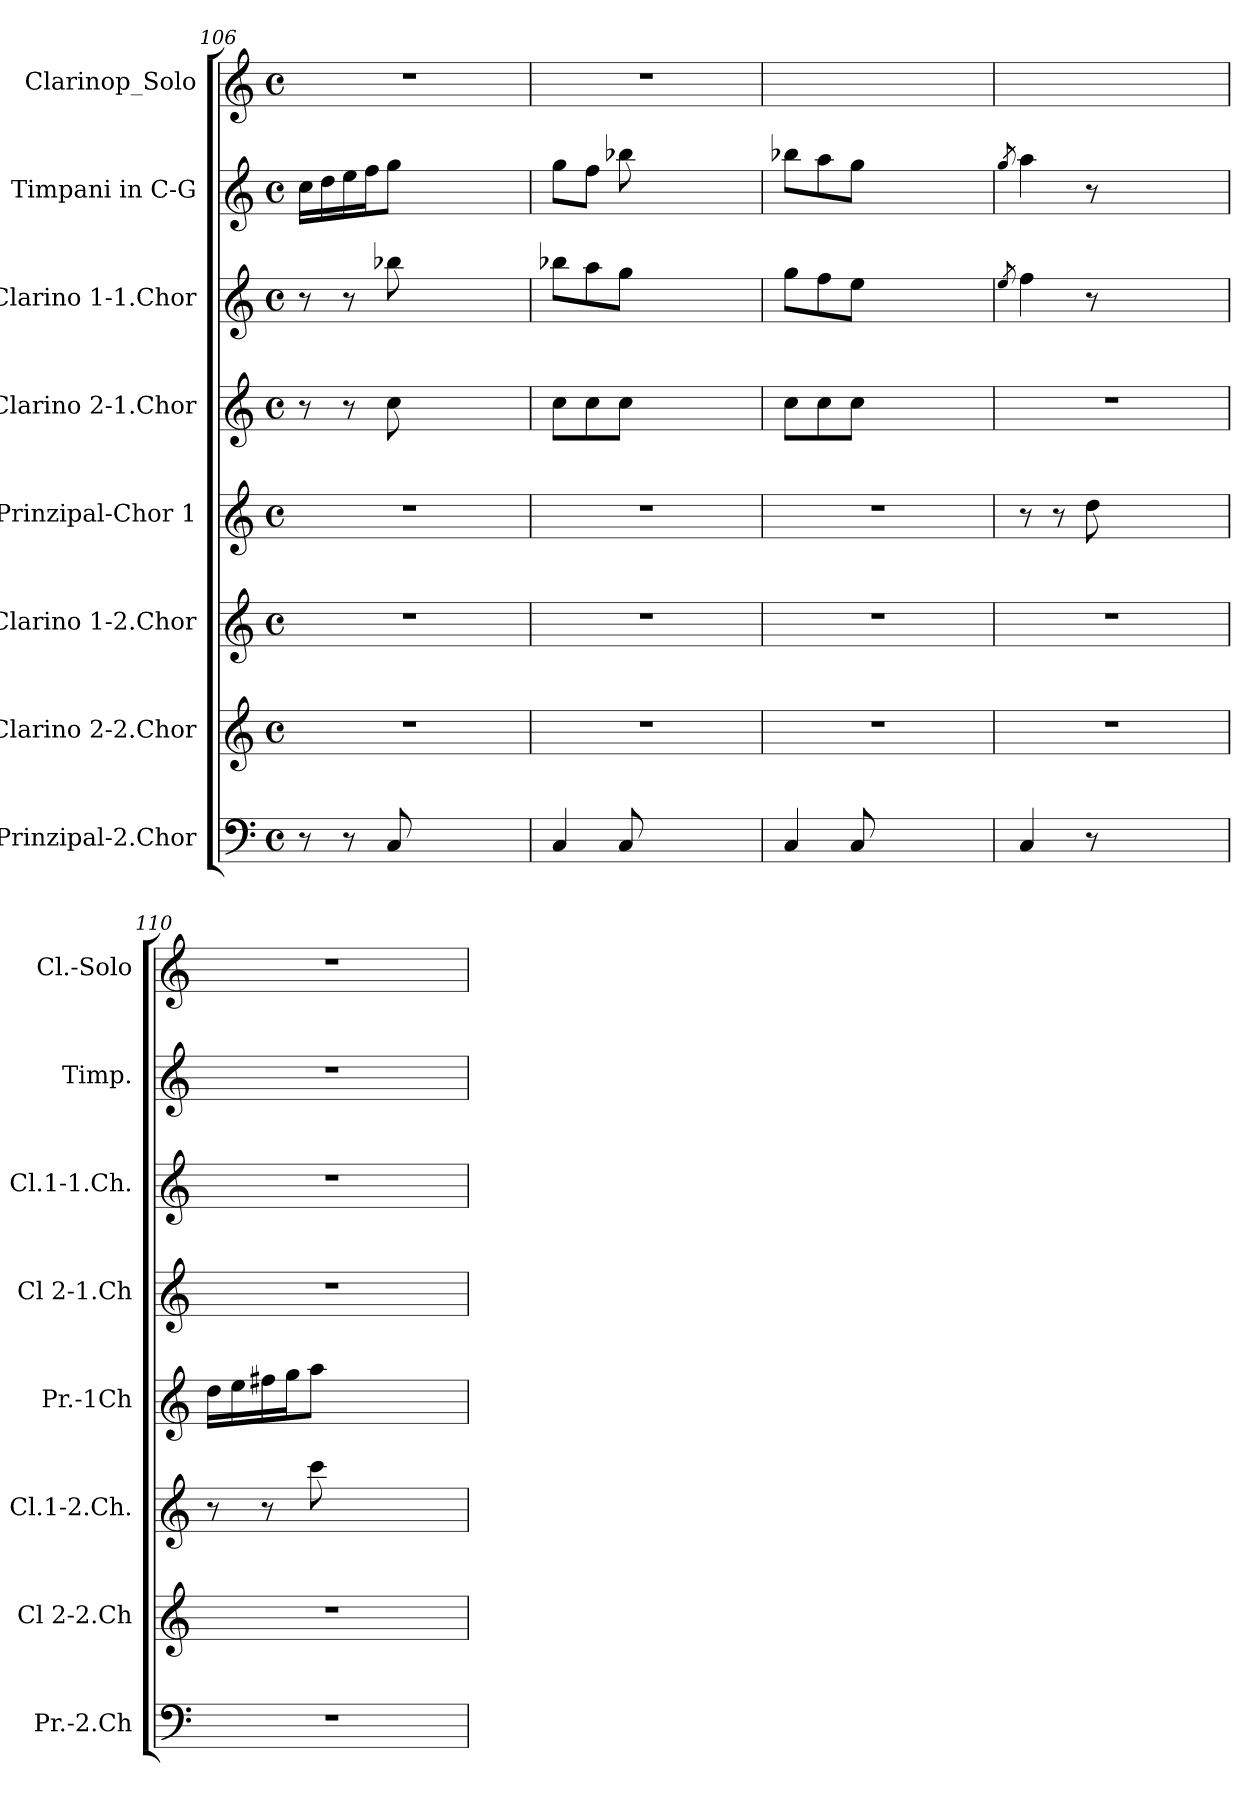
**kern	**kern	**kern	**kern	**kern	**kern	**kern	**kern
*part8	*part7	*part6	*part5	*part4	*part3	*part2	*part1
*staff8	*staff7	*staff6	*staff5	*staff4	*staff3	*staff2	*staff1
*I"Prinzipal-2.Chor	*I"Clarino 2-2.Chor	*I"Clarino 1-2.Chor	*I"Prinzipal-Chor 1	*I"Clarino 2-1.Chor	*I"Clarino 1-1.Chor	*I"Timpani in C-G	*I"Clarinop_Solo
*I'Pr.-2.Ch	*I'Cl 2-2.Ch	*I'Cl.1-2.Ch.	*I'Pr.-1Ch	*I'Cl 2-1.Ch	*I'Cl.1-1.Ch.	*I'Timp.	*I'Cl.-Solo
*clefF4	*clefG2	*clefG2	*clefG2	*clefG2	*clefG2	*clefG2	*clefG2
*	*	*ITrd1c2	*ITrd1c2	*	*ITrd1c2	*ITrd1c2	*
*k[]	*k[]	*k[b-e-]	*k[b-e-]	*k[]	*k[b-e-]	*k[b-e-]	*k[]
*C:	*C:	*B-:	*B-:	*C:	*B-:	*B-:	*C:
*M4/4	*M4/4	*M4/4	*M4/4	*M4/4	*M4/4	*M4/4	*M4/4
*met(c)	*met(c)	*met(c)	*met(c)	*met(c)	*met(c)	*met(c)	*met(c)
=106	=106	=106	=106	=106	=106	=106	=106
8r	1r	1r	1r	8r	8r	16b-LL	1r
.	.	.	.	.	.	16cc	.
8r	.	.	.	8r	8r	16dd	.
.	.	.	.	.	.	16ee-J	.
8C	.	.	.	8cc	8aa-	8ffJ	.
2ryy	.	.	.	2ryy	2ryy	2ryy	.
8ryy	.	.	.	8ryy	8ryy	8ryy	.
=107	=107	=107	=107	=107	=107	=107	=107
4C	1r	1r	1r	8ccL	8aa-L	8ffL	1r
.	.	.	.	8cc	8gg	8ee-J	.
8C	.	.	.	8ccJ	8ffJ	8aa-	.
2ryy	.	.	.	2ryy	2ryy	2ryy	.
8ryy	.	.	.	8ryy	8ryy	8ryy	.
=108	=108	=108	=108	=108	=108	=108	=108
4C	1r	1r	1r	8ccL	8ffL	8aa-L	1ryy
.	.	.	.	8cc	8ee-	8gg	.
8C	.	.	.	8ccJ	8ddJ	8ffJ	.
2ryy	.	.	.	2ryy	2ryy	2ryy	.
8ryy	.	.	.	8ryy	8ryy	8ryy	.
=109	=109	=109	=109	=109	=109	=109	=109
.	.	.	.	.	8qdd	8qff	.
4C	1r	1r	8r	1r	4ee-	4gg	1ryy
.	.	.	8r	.	.	.	.
8r	.	.	8cc	.	8r	8r	.
2ryy	.	.	2ryy	.	2ryy	2ryy	.
8ryy	.	.	8ryy	.	8ryy	8ryy	.
!!LO:LB:g=z
=110	=110	=110	=110	=110	=110	=110	=110
1r	1r	8r	16ccLL	1r	1r	1r	1r
.	.	.	16dd	.	.	.	.
.	.	8r	16ee	.	.	.	.
.	.	.	16ffJ	.	.	.	.
.	.	8bb-	8ggJ	.	.	.	.
.	.	2ryy	2ryy	.	.	.	.
.	.	8ryy	8ryy	.	.	.	.
=	=	=	=	=	=	=	=
*-	*-	*-	*-	*-	*-	*-	*-
